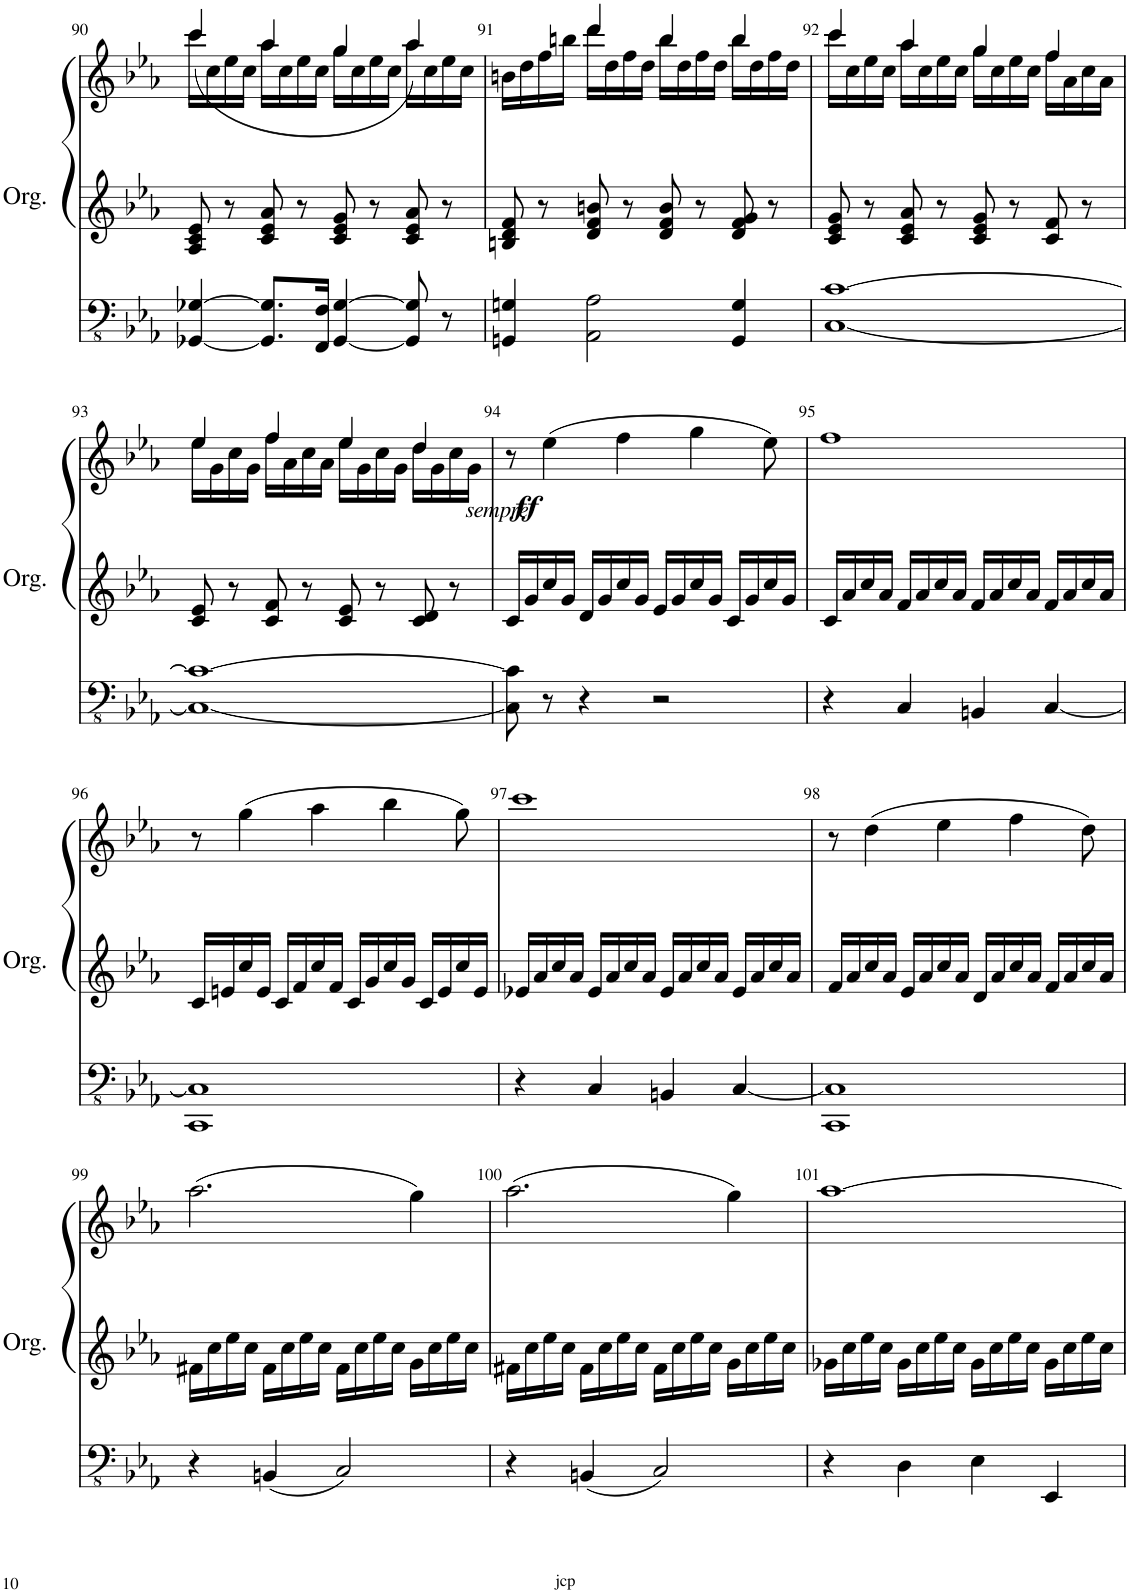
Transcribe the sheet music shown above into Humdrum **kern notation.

**kern	**kern	**kern	**dynam
*part1	*part1	*part1	*part1
*staff3	*staff2	*staff1	*staff1/2/3
*I"Orgue à tuyaux	*	*	*
*I'Org.	*	*	*
!!LO:PB:g=z
*clefFv4	*clefG2	*clefG2	*
*k[b-e-a-]	*k[b-e-a-]	*k[b-e-a-]	*
*M4/4	*M4/4	*M4/4	*
=90	=90	=90	=90
*	*	*^	*
[4GGG-X/ [4GG-X/	8A-/ 8c/ 8e-/	16ccc\LL	(4ccc/	.
.	.	16cc\	.	.
.	8r	16ee-\	.	.
.	.	16cc\JJ	.	.
8.GGG-/] 8.GG-/]L	8c/ 8e-/ 8a-/	16aa-\LL	4aa-/	.
.	.	16cc\	.	.
.	8r	16ee-\	.	.
16FFF/ 16FF/Jk	.	16cc\JJ	.	.
[4GGG-/ [4GG-/	8c/ 8e-/ 8g/	16gg\LL	4gg/	.
.	.	16cc\	.	.
.	8r	16ee-\	.	.
.	.	16cc\JJ	.	.
8GGG-/] 8GG-/]	8c/ 8e-/ 8a-/	16aa-\LL	4aa-/)	.
.	.	16cc\	.	.
8r	8r	16ee-\	.	.
.	.	16cc\JJ	.	.
=91	=91	=91	=91	=91
4GGGn/ 4GGn/	8Bn/ 8d/ 8f/	16bn\LL	4ryy	.
.	.	16dd\	.	.
.	8r	16ff\	.	.
.	.	16bbn\JJ	.	.
2AAA-\ 2AA-\	8d/ 8f/ 8bn/	16ddd\LL	4ddd/	.
.	.	16dd\	.	.
.	8r	16ff\	.	.
.	.	16dd\JJ	.	.
.	8d/ 8f/ 8b/	16bb\LL	4bb/	.
.	.	16dd\	.	.
.	8r	16ff\	.	.
.	.	16dd\JJ	.	.
4GGG/ 4GG/	8d/ 8f/ 8g/	16bb\LL	4bb/	.
.	.	16dd\	.	.
.	8r	16ff\	.	.
.	.	16dd\JJ	.	.
=92	=92	=92	=92	=92
[1CC [1C	8c/ 8e-/ 8g/	16ccc\LL	4ccc/	.
.	.	16cc\	.	.
.	8r	16ee-\	.	.
.	.	16cc\JJ	.	.
.	8c/ 8e-/ 8a-/	16aa-\LL	4aa-/	.
.	.	16cc\	.	.
.	8r	16ee-\	.	.
.	.	16cc\JJ	.	.
.	8c/ 8e-/ 8g/	16gg\LL	4gg/	.
.	.	16cc\	.	.
.	8r	16ee-\	.	.
.	.	16cc\JJ	.	.
.	8c/ 8f/	16ff\LL	4ff/	.
.	.	16a-\	.	.
.	8r	16cc\	.	.
.	.	16a-\JJ	.	.
!!LO:LB:g=z	!!
=93	=93	=93	=93	=93
1CC_ 1C_	8c/ 8e-/	16ee-\LL	4ee-/	.
.	.	16g\	.	.
.	8r	16cc\	.	.
.	.	16g\JJ	.	.
.	8c/ 8f/	16ff\LL	4ff/	.
.	.	16a-\	.	.
.	8r	16cc\	.	.
.	.	16a-\JJ	.	.
.	8c/ 8e-/	16ee-\LL	4ee-/	.
.	.	16g\	.	.
.	8r	16cc\	.	.
.	.	16g\JJ	.	.
.	8c/ 8d/	16dd\LL	4dd/	.
.	.	16g\	.	.
.	8r	16cc\	.	.
.	.	16g\JJ	.	.
*	*	*v	*v	*
=94	=94	=94	=94
!	!	!LO:TX:b:i:t=sempre	!
8CC\] 8C\]	16c/LL	8r	.
.	16g/	.	.
!	!	!	!LO:DY:b
8r	16cc/	(4ee-\	ff
.	16g/JJ	.	.
4r	16d/LL	.	.
.	16g/	.	.
.	16cc/	4ff\	.
.	16g/JJ	.	.
2r	16e-/LL	.	.
.	16g/	.	.
.	16cc/	4gg\	.
.	16g/JJ	.	.
.	16c/LL	.	.
.	16g/	.	.
.	16cc/	8ee-\)	.
.	16g/JJ	.	.
=95	=95	=95	=95
4r	16c/LL	1ff	.
.	16a-/	.	.
.	16cc/	.	.
.	16a-/JJ	.	.
4CC/	16f/LL	.	.
.	16a-/	.	.
.	16cc/	.	.
.	16a-/JJ	.	.
4BBBn/	16f/LL	.	.
.	16a-/	.	.
.	16cc/	.	.
.	16a-/JJ	.	.
[4CC/	16f/LL	.	.
.	16a-/	.	.
.	16cc/	.	.
.	16a-/JJ	.	.
!!LO:LB:g=z
=96	=96	=96	=96
1CCC 1CC]	16c/LL	8r	.
.	16en/	.	.
.	16cc/	(4gg\	.
.	16e/JJ	.	.
.	16c/LL	.	.
.	16f/	.	.
.	16cc/	4aa-\	.
.	16f/JJ	.	.
.	16c/LL	.	.
.	16g/	.	.
.	16cc/	4bb-\	.
.	16g/JJ	.	.
.	16c/LL	.	.
.	16e/	.	.
.	16cc/	8gg\)	.
.	16e/JJ	.	.
=97	=97	=97	=97
4r	16e-X/LL	1ccc	.
.	16a-/	.	.
.	16cc/	.	.
.	16a-/JJ	.	.
4CC/	16e-/LL	.	.
.	16a-/	.	.
.	16cc/	.	.
.	16a-/JJ	.	.
4BBBn/	16e-/LL	.	.
.	16a-/	.	.
.	16cc/	.	.
.	16a-/JJ	.	.
[4CC/	16e-/LL	.	.
.	16a-/	.	.
.	16cc/	.	.
.	16a-/JJ	.	.
=98	=98	=98	=98
1CCC 1CC]	16f/LL	8r	.
.	16a-/	.	.
.	16cc/	(4dd\	.
.	16a-/JJ	.	.
.	16e-/LL	.	.
.	16a-/	.	.
.	16cc/	4ee-\	.
.	16a-/JJ	.	.
.	16d/LL	.	.
.	16a-/	.	.
.	16cc/	4ff\	.
.	16a-/JJ	.	.
.	16f/LL	.	.
.	16a-/	.	.
.	16cc/	8dd\)	.
.	16a-/JJ	.	.
!!LO:LB:g=z
=99	=99	=99	=99
4r	16f#X\LL	(2.aa-\	.
.	16cc\	.	.
.	16ee-\	.	.
.	16cc\JJ	.	.
4BBBn/	16f#\LL	.	.
.	16cc\	.	.
.	16ee-\	.	.
.	16cc\JJ	.	.
2CC/	16f#\LL	.	.
.	16cc\	.	.
.	16ee-\	.	.
.	16cc\JJ	.	.
.	16g\LL	4gg\)	.
.	16cc\	.	.
.	16ee-\	.	.
.	16cc\JJ	.	.
=100	=100	=100	=100
4r	16f#X\LL	(2.aa-\	.
.	16cc\	.	.
.	16ee-\	.	.
.	16cc\JJ	.	.
4BBBn/	16f#\LL	.	.
.	16cc\	.	.
.	16ee-\	.	.
.	16cc\JJ	.	.
2CC/	16f#\LL	.	.
.	16cc\	.	.
.	16ee-\	.	.
.	16cc\JJ	.	.
.	16g\LL	4gg\)	.
.	16cc\	.	.
.	16ee-\	.	.
.	16cc\JJ	.	.
=101	=101	=101	=101
4r	16g-X\LL	[1aa-	.
.	16cc\	.	.
.	16ee-\	.	.
.	16cc\JJ	.	.
4DD\	16g-\LL	.	.
.	16cc\	.	.
.	16ee-\	.	.
.	16cc\JJ	.	.
4EE-\	16g-\LL	.	.
.	16cc\	.	.
.	16ee-\	.	.
.	16cc\JJ	.	.
4EEE-/	16g-\LL	.	.
.	16cc\	.	.
.	16ee-\	.	.
.	16cc\JJ	.	.
=	=	=	=
*-	*-	*-	*-
